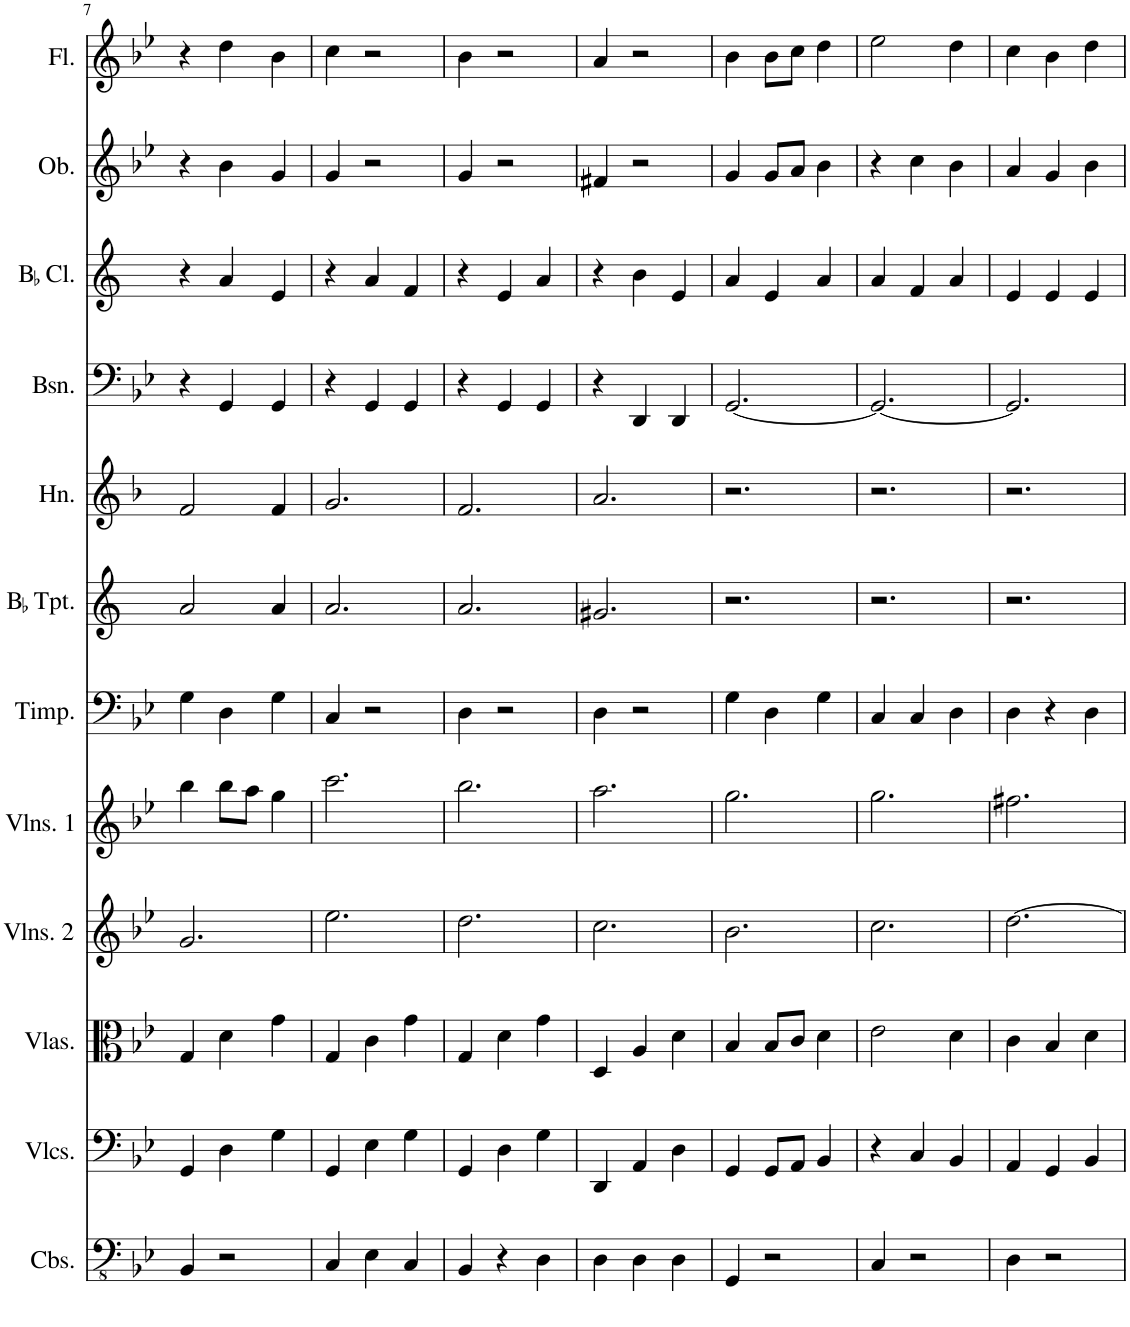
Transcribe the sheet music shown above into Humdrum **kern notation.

**kern	**kern	**kern	**kern	**kern	**kern	**kern	**kern	**kern	**kern	**kern	**kern
*part12	*part11	*part10	*part9	*part8	*part7	*part6	*part5	*part4	*part3	*part2	*part1
*staff12	*staff11	*staff10	*staff9	*staff8	*staff7	*staff6	*staff5	*staff4	*staff3	*staff2	*staff1
*I"Contrabasses	*I"Violoncellos	*I"Violas	*I"Violins 2	*I"Violins 1	*I"Timpani	*I"BaccidentalFlat Trumpet	*I"Horn	*I"Bassoon	*I"BaccidentalFlat Clarinet	*I"Oboe	*I"Flute
*I'Cbs.	*I'Vlcs.	*I'Vlas.	*I'Vlns. 2	*I'Vlns. 1	*I'Timp.	*I'BaccidentalFlat Tpt.	*I'Hn.	*I'Bsn.	*I'BaccidentalFlat Cl.	*I'Ob.	*I'Fl.
!!LO:PB:g=z
*clefFv4	*clefF4	*clefC3	*clefG2	*clefG2	*clefF4	*clefG2	*clefG2	*clefF4	*clefG2	*clefG2	*clefG2
*	*	*	*	*	*	*Trd1c2	*Trd4c7	*	*Trd1c2	*	*
*k[b-e-]	*k[b-e-]	*k[b-e-]	*k[b-e-]	*k[b-e-]	*k[b-e-]	*k[]	*k[b-]	*k[b-e-]	*k[]	*k[b-e-]	*k[b-e-]
*M3/4	*M3/4	*M3/4	*M3/4	*M3/4	*M3/4	*M3/4	*M3/4	*M3/4	*M3/4	*M3/4	*M3/4
=7	=7	=7	=7	=7	=7	=7	=7	=7	=7	=7	=7
4BBB-/	4GG/	4G/	2.g/	4bb-\	4G\	2a/	2f/	4r	4r	4r	4r
2r	4D\	4d\	.	8bb-\L	4D\	.	.	4GG/	4a/	4b-\	4dd\
.	.	.	.	8aa\J	.	.	.	.	.	.	.
.	4G\	4g\	.	4gg\	4G\	4a/	4f/	4GG/	4e/	4g/	4b-\
=8	=8	=8	=8	=8	=8	=8	=8	=8	=8	=8	=8
4CC/	4GG/	4G/	2.ee-\	2.ccc\	4C/	2.a/	2.g/	4r	4r	4g/	4cc\
4EE-\	4E-\	4c\	.	.	2r	.	.	4GG/	4a/	2r	2r
4CC/	4G\	4g\	.	.	.	.	.	4GG/	4f/	.	.
=9	=9	=9	=9	=9	=9	=9	=9	=9	=9	=9	=9
4BBB-/	4GG/	4G/	2.dd\	2.bb-\	4D\	2.a/	2.f/	4r	4r	4g/	4b-\
4r	4D\	4d\	.	.	2r	.	.	4GG/	4e/	2r	2r
4DD\	4G\	4g\	.	.	.	.	.	4GG/	4a/	.	.
=10	=10	=10	=10	=10	=10	=10	=10	=10	=10	=10	=10
4DD\	4DD/	4D/	2.cc\	2.aa\	4D\	2.g#X/	2.a/	4r	4r	4f#X/	4a/
4DD\	4AA/	4A/	.	.	2r	.	.	4DD/	4b\	2r	2r
4DD\	4D\	4d\	.	.	.	.	.	4DD/	4e/	.	.
=11	=11	=11	=11	=11	=11	=11	=11	=11	=11	=11	=11
4GGG/	4GG/	4B-/	2.b-\	2.gg\	4G\	2.r	2.r	[2.GG/	4a/	4g/	4b-\
2r	8GG/L	8B-/L	.	.	4D\	.	.	.	4e/	8g/L	8b-\L
.	8AA/J	8c/J	.	.	.	.	.	.	.	8a/J	8cc\J
.	4BB-/	4d\	.	.	4G\	.	.	.	4a/	4b-\	4dd\
=12	=12	=12	=12	=12	=12	=12	=12	=12	=12	=12	=12
4CC/	4r	2e-\	2.cc\	2.gg\	4C/	2.r	2.r	2.GG/_	4a/	4r	2ee-\
2r	4C/	.	.	.	4C/	.	.	.	4f/	4cc\	.
.	4BB-/	4d\	.	.	4D\	.	.	.	4a/	4b-\	4dd\
=13	=13	=13	=13	=13	=13	=13	=13	=13	=13	=13	=13
4DD\	4AA/	4c\	[2.dd\	2.ff#X\	4D\	2.r	2.r	2.GG/]	4e/	4a/	4cc\
2r	4GG/	4B-/	.	.	4r	.	.	.	4e/	4g/	4b-\
.	4BB-/	4d\	.	.	4D\	.	.	.	4e/	4b-\	4dd\
=	=	=	=	=	=	=	=	=	=	=	=
*-	*-	*-	*-	*-	*-	*-	*-	*-	*-	*-	*-
